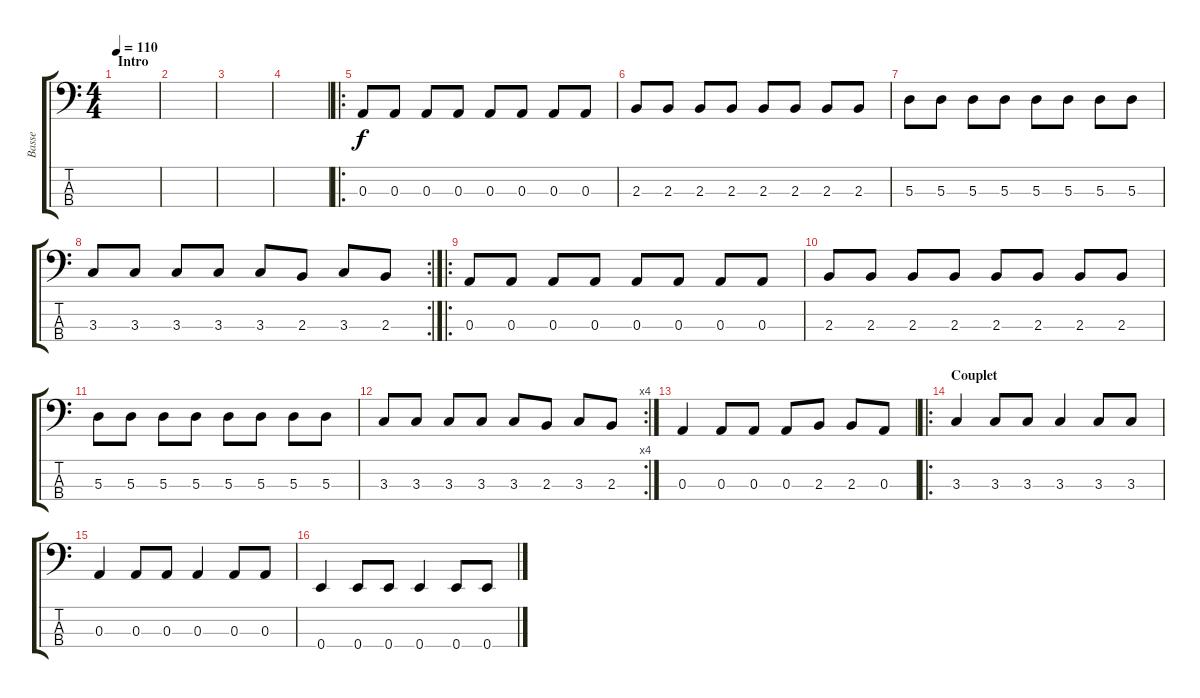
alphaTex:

\track ("Basse" "Basse") {instrument electricbassfinger}
\staff {score tabs}
\tuning (G2 D2 A1 E1) {hide}
\ts (4 4)
\section ("" "Intro")
\tempo 110
\clef f4
\ks c
|
|
|
|
\ro
0.3.8 0.3.8 0.3.8 0.3.8 0.3.8 0.3.8 0.3.8 0.3.8 |
2.3.8 2.3.8 2.3.8 2.3.8 2.3.8 2.3.8 2.3.8 2.3.8 |
5.3.8 5.3.8 5.3.8 5.3.8 5.3.8 5.3.8 5.3.8 5.3.8 |
\rc 2
3.3.8 3.3.8 3.3.8 3.3.8 3.3.8 2.3.8 3.3.8 2.3.8 |
\ro
0.3.8 0.3.8 0.3.8 0.3.8 0.3.8 0.3.8 0.3.8 0.3.8 |
2.3.8 2.3.8 2.3.8 2.3.8 2.3.8 2.3.8 2.3.8 2.3.8 |
5.3.8 5.3.8 5.3.8 5.3.8 5.3.8 5.3.8 5.3.8 5.3.8 |
\rc 4
3.3.8 3.3.8 3.3.8 3.3.8 3.3.8 2.3.8 3.3.8 2.3.8 |
0.3.4 0.3.8 0.3.8 0.3.8 2.3.8 2.3.8 0.3.8 |
\ro
\section ("" "Couplet")
3.3.4 3.3.8 3.3.8 3.3.4 3.3.8 3.3.8 |
0.3.4 0.3.8 0.3.8 0.3.4 0.3.8 0.3.8 |
0.4.4 0.4.8 0.4.8 0.4.4 0.4.8 0.4.8
